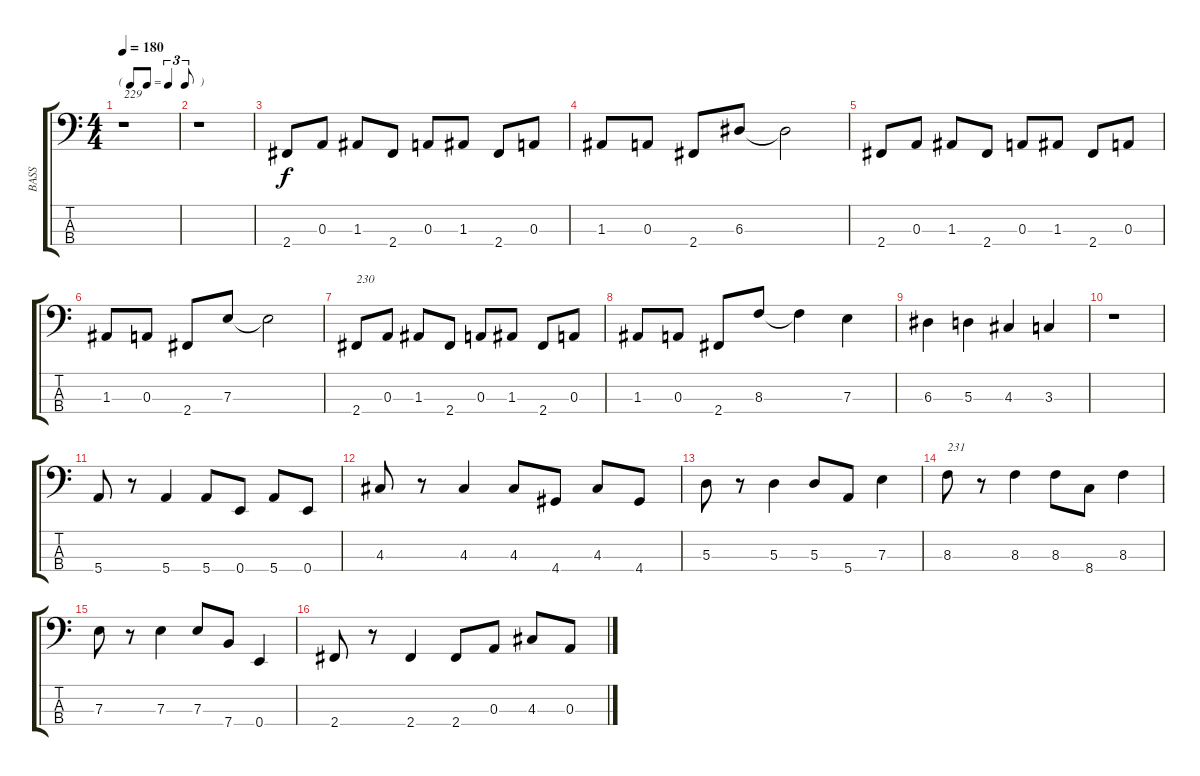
\track ("BASS" "BASS") {instrument electricbasspick}
\staff {score tabs}
\tuning (G2 D2 A1 E1) {hide}
\ts (4 4)
\tf triplet8th
\tempo 180
\clef f4
\ks c
r.1{txt "229" dy f instrument electricbasspick} |
r.1 |
2.4.8 0.3.8 1.3.8 2.4.8 0.3.8 1.3.8 2.4.8 0.3.8 |
1.3.8 0.3.8 2.4.8 6.3.8 6.3{t}.2 |
2.4.8 0.3.8 1.3.8 2.4.8 0.3.8 1.3.8 2.4.8 0.3.8 |
1.3.8 0.3.8 2.4.8 7.3.8 7.3{t}.2 |
2.4.8{txt "230"} 0.3.8 1.3.8 2.4.8 0.3.8 1.3.8 2.4.8 0.3.8 |
1.3.8 0.3.8 2.4.8 8.3.8 8.3{t}.4 7.3.4 |
6.3.4 5.3.4 4.3.4 3.3.4 |
r.1 |
5.4.8 r.8 5.4.4 5.4.8 0.4.8 5.4.8 0.4.8 |
4.3.8 r.8 4.3.4 4.3.8 4.4.8 4.3.8 4.4.8 |
5.3.8 r.8 5.3.4 5.3.8 5.4.8 7.3.4 |
8.3.8{txt "231"} r.8 8.3.4 8.3.8 8.4.8 8.3.4 |
7.3.8 r.8 7.3.4 7.3.8 7.4.8 0.4.4 |
2.4.8 r.8 2.4.4 2.4.8 0.3.8 4.3.8 0.3.8
